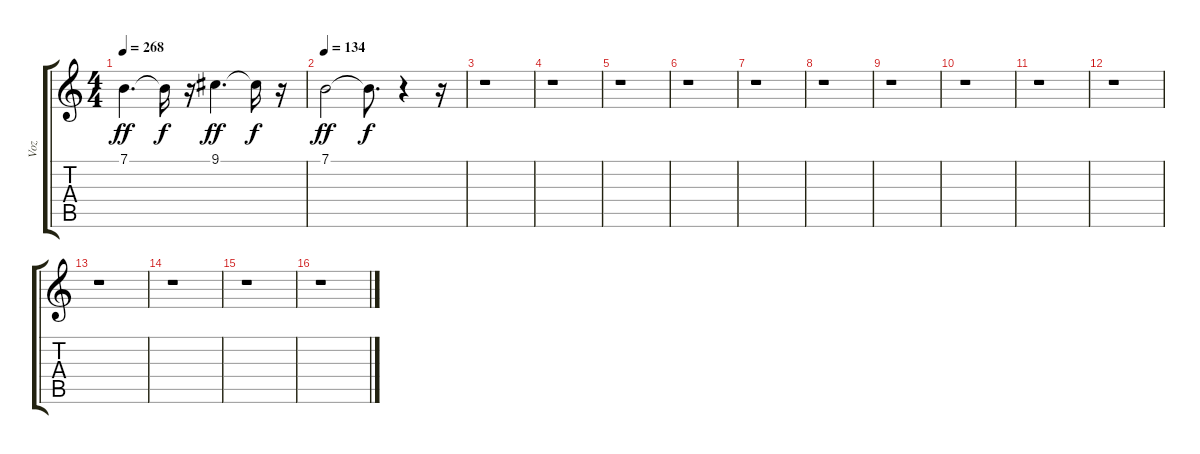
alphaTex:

\track ("Voz" "Voz") {instrument trumpet}
\staff {score tabs}
\tuning (E4 B3 G3 D3 A2 E2) {hide}
\ts (4 4)
\tempo 268
\clef g2
\ks c
7.1.4{d dy ff} 7.1{t}.16{dy f} r.16 9.1.4{d dy ff} 9.1{t}.16{dy f} r.16 |
\tempo 134
7.1.2{dy ff} 7.1{t}.8{d dy f} r.4 r.16 |
r.1 |
r.1 |
r.1 |
r.1 |
r.1 |
r.1 |
r.1 |
r.1 |
r.1 |
r.1 |
r.1 |
r.1 |
r.1 |
r.1
